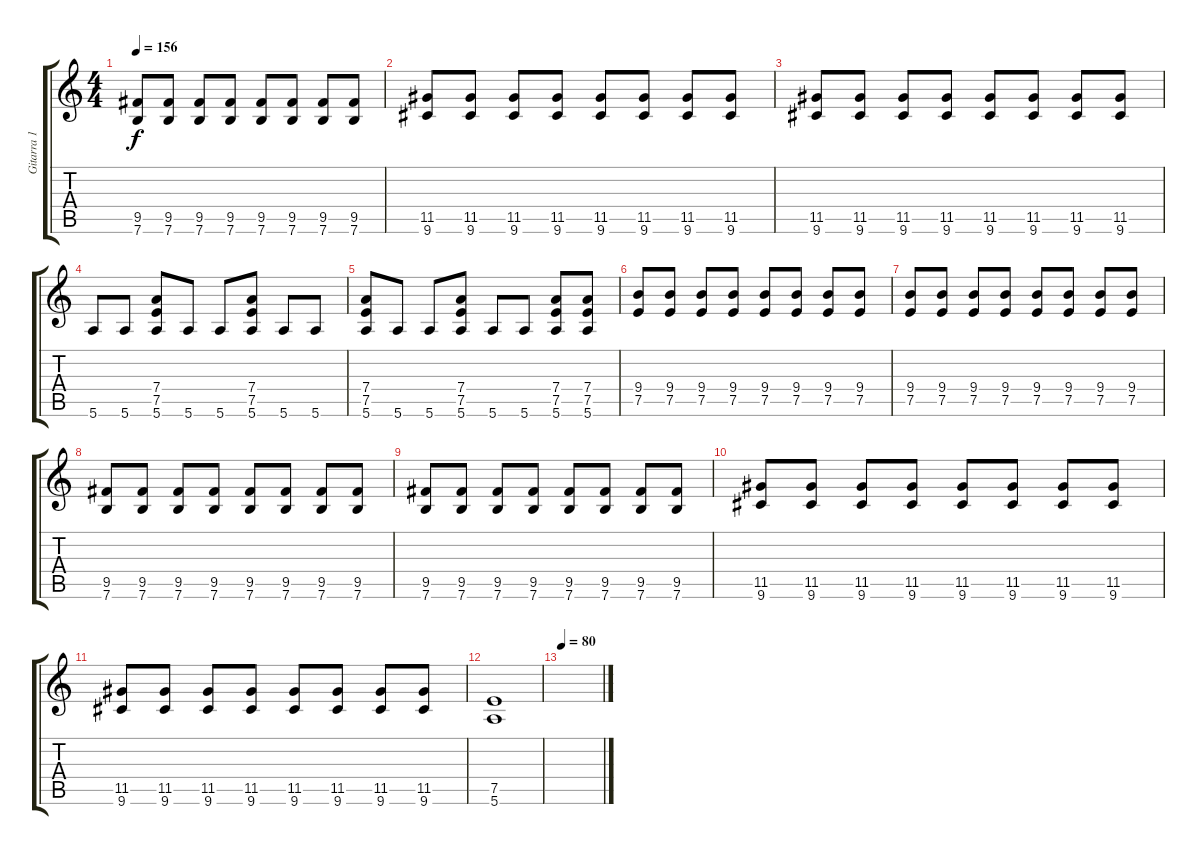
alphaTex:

\track ("Gitarra 1" "Gitarra 1") {instrument overdrivenguitar}
\staff {score tabs}
\tuning (E4 B3 G3 D3 A2 E2) {hide}
\ts (4 4)
\tempo 156
\clef g2
\ks c
(9.5 7.6).8{dy f} (9.5 7.6).8 (9.5 7.6).8 (9.5 7.6).8 (9.5 7.6).8 (9.5 7.6).8 (9.5 7.6).8 (9.5 7.6).8 |
(11.5 9.6).8 (11.5 9.6).8 (11.5 9.6).8 (11.5 9.6).8 (11.5 9.6).8 (11.5 9.6).8 (11.5 9.6).8 (11.5 9.6).8 |
(11.5 9.6).8 (11.5 9.6).8 (11.5 9.6).8 (11.5 9.6).8 (11.5 9.6).8 (11.5 9.6).8 (11.5 9.6).8 (11.5 9.6).8 |
5.6.8 5.6.8 (7.4 7.5 5.6).8 5.6.8 5.6.8 (7.4 7.5 5.6).8 5.6.8 5.6.8 |
(7.4 7.5 5.6).8 5.6.8 5.6.8 (7.4 7.5 5.6).8 5.6.8 5.6.8 (7.4 7.5 5.6).8 (7.4 7.5 5.6).8 |
(9.4 7.5).8 (9.4 7.5).8 (9.4 7.5).8 (9.4 7.5).8 (9.4 7.5).8 (9.4 7.5).8 (9.4 7.5).8 (9.4 7.5).8 |
(9.4 7.5).8 (9.4 7.5).8 (9.4 7.5).8 (9.4 7.5).8 (9.4 7.5).8 (9.4 7.5).8 (9.4 7.5).8 (9.4 7.5).8 |
(9.5 7.6).8 (9.5 7.6).8 (9.5 7.6).8 (9.5 7.6).8 (9.5 7.6).8 (9.5 7.6).8 (9.5 7.6).8 (9.5 7.6).8 |
(9.5 7.6).8 (9.5 7.6).8 (9.5 7.6).8 (9.5 7.6).8 (9.5 7.6).8 (9.5 7.6).8 (9.5 7.6).8 (9.5 7.6).8 |
(11.5 9.6).8 (11.5 9.6).8 (11.5 9.6).8 (11.5 9.6).8 (11.5 9.6).8 (11.5 9.6).8 (11.5 9.6).8 (11.5 9.6).8 |
(11.5 9.6).8 (11.5 9.6).8 (11.5 9.6).8 (11.5 9.6).8 (11.5 9.6).8 (11.5 9.6).8 (11.5 9.6).8 (11.5 9.6).8 |
(7.5 5.6).1 |
\tempo 80
